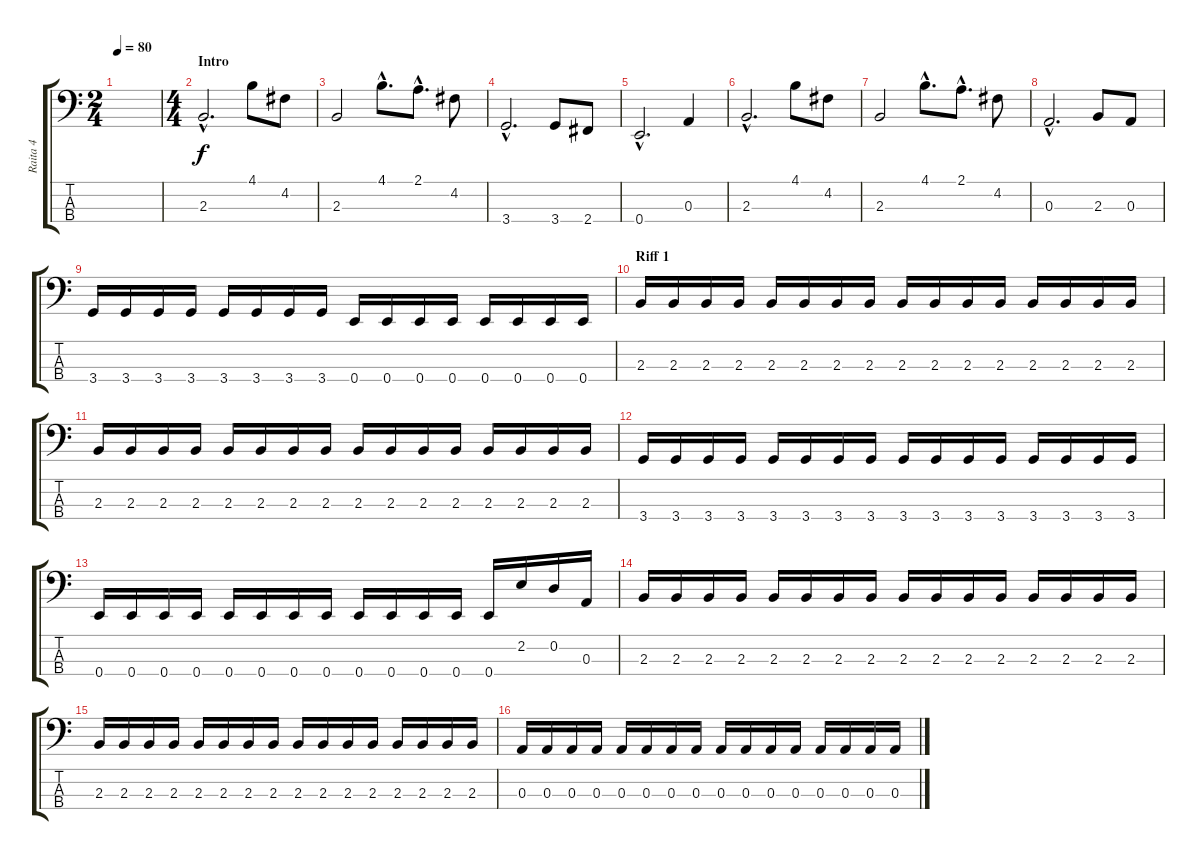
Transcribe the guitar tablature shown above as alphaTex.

\track ("Raita 4" "Raita 4") {instrument electricbassfinger}
\staff {score tabs}
\tuning (G2 D2 A1 E1) {hide}
\ts (2 4)
\tempo 80
\clef f4
\ks c
|
\ts (4 4)
\section ("" "Intro")
2.3{hac}.2{d} 4.1.8 4.2.8 |
2.3.2 4.1{hac}.8{d} 2.1{hac}.8{d} 4.2.8 |
3.4{hac}.2{d} 3.4.8 2.4.8 |
0.4{hac}.2{d} 0.3.4 |
2.3{hac}.2{d} 4.1.8 4.2.8 |
2.3.2 4.1{hac}.8{d} 2.1{hac}.8{d} 4.2.8 |
0.3{hac}.2{d} 2.3.8 0.3.8 |
3.4.16 3.4.16 3.4.16 3.4.16 3.4.16 3.4.16 3.4.16 3.4.16 0.4.16 0.4.16 0.4.16 0.4.16 0.4.16 0.4.16 0.4.16 0.4.16 |
\section ("" "Riff 1")
2.3.16 2.3.16 2.3.16 2.3.16 2.3.16 2.3.16 2.3.16 2.3.16 2.3.16 2.3.16 2.3.16 2.3.16 2.3.16 2.3.16 2.3.16 2.3.16 |
2.3.16 2.3.16 2.3.16 2.3.16 2.3.16 2.3.16 2.3.16 2.3.16 2.3.16 2.3.16 2.3.16 2.3.16 2.3.16 2.3.16 2.3.16 2.3.16 |
3.4.16 3.4.16 3.4.16 3.4.16 3.4.16 3.4.16 3.4.16 3.4.16 3.4.16 3.4.16 3.4.16 3.4.16 3.4.16 3.4.16 3.4.16 3.4.16 |
0.4.16 0.4.16 0.4.16 0.4.16 0.4.16 0.4.16 0.4.16 0.4.16 0.4.16 0.4.16 0.4.16 0.4.16 0.4.16 2.2.16 0.2.16 0.3.16 |
2.3.16 2.3.16 2.3.16 2.3.16 2.3.16 2.3.16 2.3.16 2.3.16 2.3.16 2.3.16 2.3.16 2.3.16 2.3.16 2.3.16 2.3.16 2.3.16 |
2.3.16 2.3.16 2.3.16 2.3.16 2.3.16 2.3.16 2.3.16 2.3.16 2.3.16 2.3.16 2.3.16 2.3.16 2.3.16 2.3.16 2.3.16 2.3.16 |
0.3.16 0.3.16 0.3.16 0.3.16 0.3.16 0.3.16 0.3.16 0.3.16 0.3.16 0.3.16 0.3.16 0.3.16 0.3.16 0.3.16 0.3.16 0.3.16
